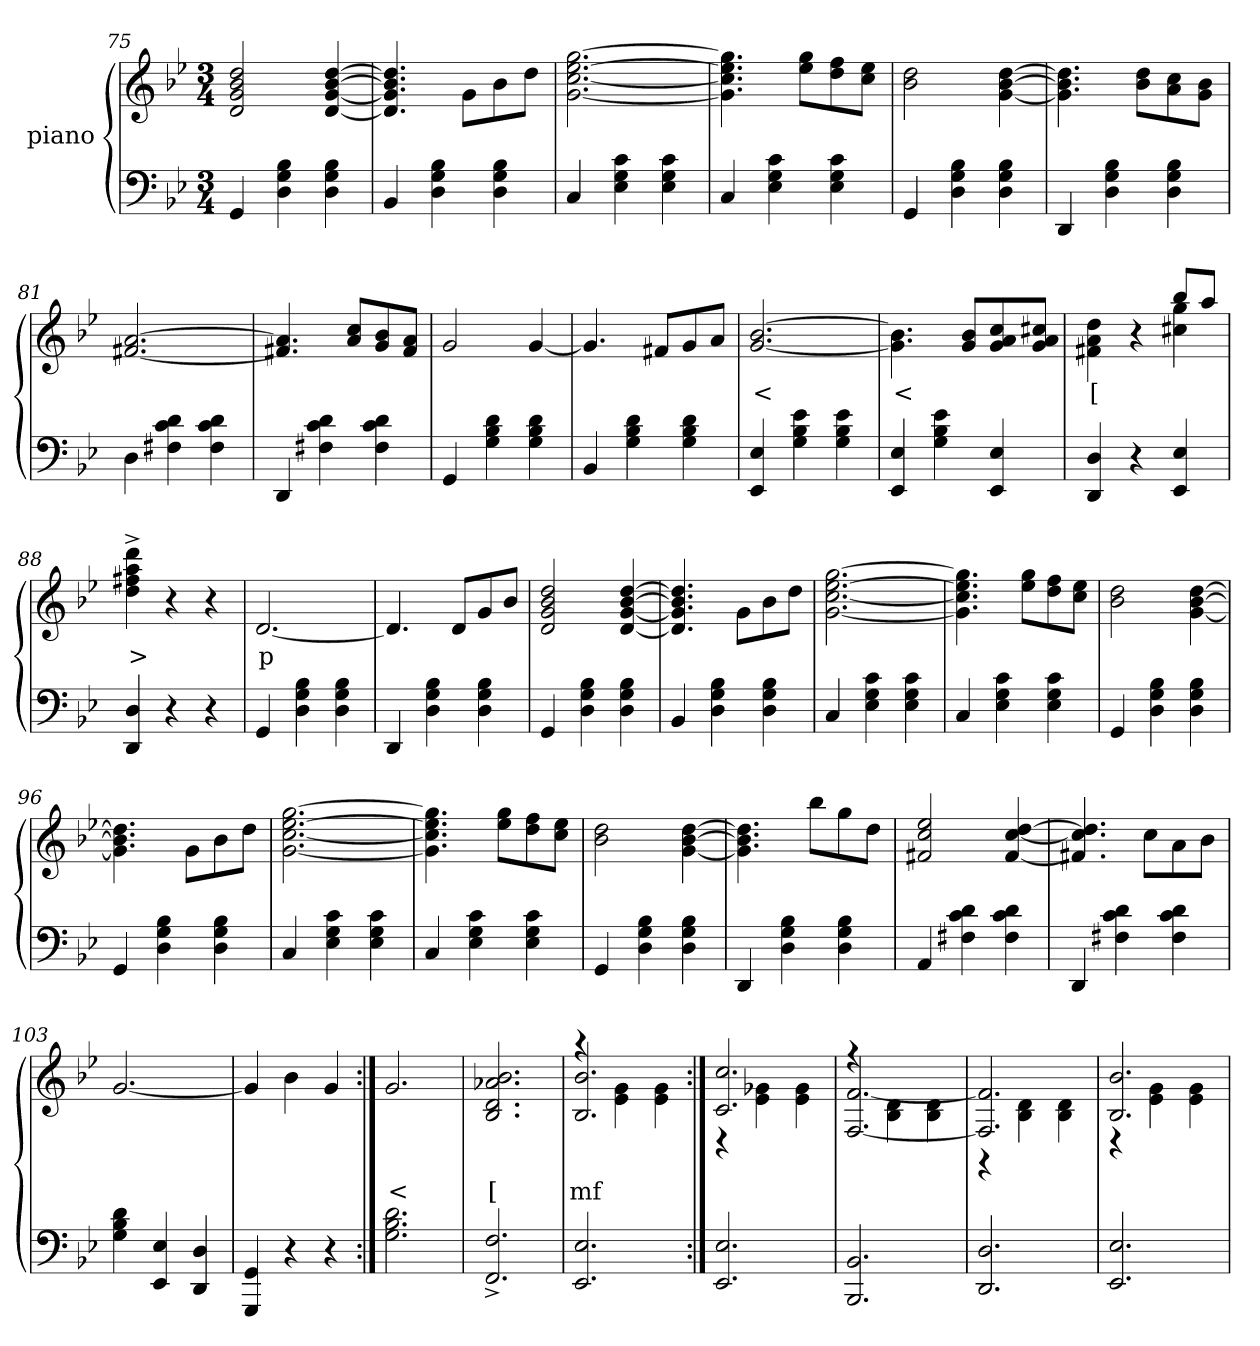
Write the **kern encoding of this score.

**kern	**kern	**text
*part2	*part1	*part1
*staff2	*staff1	*staff1
*	*I"piano	*
*clefF4	*clefG2	*
*k[b-e-]	*k[b-e-]	*
*M3/4	*M3/4	*
=75	=75	=75
4GG	2dd 2b- 2g 2d	.
4B- 4G 4D	.	.
4B- 4G 4D	[4dd [4b- [4g [4d	.
=76	=76	=76
4BB-	4.dd] 4.b-] 4.g] 4.d]	.
4B- 4G 4D	.	.
.	8gL	.
4B- 4G 4D	8b-	.
.	8ddJ	.
=77	=77	=77
4C	[2.gg [2.ee- [2.cc [2.g	.
4c 4G 4E-	.	.
4c 4G 4E-	.	.
=78	=78	=78
4C	4.gg] 4.ee-] 4.cc] 4.g]	.
4c 4G 4E-	.	.
.	8gg 8ee-L	.
4c 4G 4E-	8ff 8dd	.
.	8ee- 8ccJ	.
=79	=79	=79
4GG	2dd 2b-	.
4B- 4G 4D	.	.
4B- 4G 4D	[4dd [4b- [4g	.
=80	=80	=80
4DD	4.dd] 4.b-] 4.g]	.
4B- 4G 4D	.	.
.	8dd 8b-L	.
4B- 4G 4D	8cc 8a	.
.	8b- 8gJ	.
=81	=81	=81
4D	[2.a [2.f#X	.
4d 4c 4F#X	.	.
4d 4c 4F#	.	.
=82	=82	=82
4DD	4.a] 4.f#X]	.
4d 4c 4F#X	.	.
.	8cc 8aL	.
4d 4c 4F#	8b- 8g	.
.	8a 8f#J	.
=83	=83	=83
4GG	2g	.
4d 4B- 4G	.	.
4d 4B- 4G	[4g	.
=84	=84	=84
4BB-	4.g]	.
4d 4B- 4G	.	.
.	8f#XL	.
4d 4B- 4G	8g	.
.	8aJ	.
=85	=85	=85
4E- 4EE-	[2.b- [2.g	<
4e- 4B- 4G	.	.
4e- 4B- 4G	.	.
=86	=86	=86
4E- 4EE-	4.b-\] 4.g]	<
4e- 4B- 4G	.	.
.	8b- 8gL	.
4E- 4EE-	8cc 8a 8g	.
.	8cc#X 8a 8gJ	.
=87	=87	=87
*	*^	*
4D 4DD	2ryy	4dd\ 4a 4f#X	[
4r	.	4r	.
4E- 4EE-	8bb-L	4gg 4cc#X	.
.	8aaJ	.	.
*	*v	*v	*
=88	=88	=88
4D 4DD	4ddd^> 4aa^> 4ff#X^> 4dd^>	>
4r	4r	.
4r	4r	]
=89	=89	=89
4GG	[2.d	p
4B- 4G 4D	.	.
4B- 4G 4D	.	.
=90	=90	=90
4DD	4.d]	.
4B- 4G 4D	.	.
.	8dL	.
4B- 4G 4D	8g	.
.	8b-J	.
=91	=91	=91
4GG	2dd 2b- 2g 2d	.
4B- 4G 4D	.	.
4B- 4G 4D	[4dd [4b- [4g [4d	.
=92	=92	=92
4BB-	4.dd] 4.b-] 4.g] 4.d]	.
4B- 4G 4D	.	.
.	8gL	.
4B- 4G 4D	8b-	.
.	8ddJ	.
=93	=93	=93
4C	[2.gg [2.ee- [2.cc [2.g	.
4c 4G 4E-	.	.
4c 4G 4E-	.	.
=94	=94	=94
4C	4.gg] 4.ee-] 4.cc] 4.g]	.
4c 4G 4E-	.	.
.	8gg 8ee-L	.
4c 4G 4E-	8ff 8dd	.
.	8ee- 8ccJ	.
=95	=95	=95
4GG	2dd 2b-	.
4B- 4G 4D	.	.
4B- 4G 4D	[4dd [4b- [4g	.
=96	=96	=96
4GG	4.dd] 4.b-] 4.g]	.
4B- 4G 4D	.	.
.	8gL	.
4B- 4G 4D	8b-	.
.	8ddJ	.
=97	=97	=97
4C	[2.gg [2.ee- [2.cc [2.g	.
4c 4G 4E-	.	.
4c 4G 4E-	.	.
=98	=98	=98
4C	4.gg] 4.ee-] 4.cc] 4.g]	.
4c 4G 4E-	.	.
.	8gg 8ee-L	.
4c 4G 4E-	8ff 8dd	.
.	8ee- 8ccJ	.
=99	=99	=99
4GG	2dd 2b-	.
4B- 4G 4D	.	.
4B- 4G 4D	[4dd [4b- [4g	.
=100	=100	=100
4DD	4.dd] 4.b-] 4.g]	.
4B- 4G 4D	.	.
.	8bb-L	.
4B- 4G 4D	8gg	.
.	8ddJ	.
=101	=101	=101
4AA	2ee-/ 2cc 2f#X	.
4d 4c 4F#X	.	.
4d 4c 4F#	[4dd [4cc [4f#	.
=102	=102	=102
4DD	4.dd] 4.cc] 4.f#X]	.
4d 4c 4F#X	.	.
.	8ccL	.
4d 4c 4F#	8a	.
.	8b-J	.
=103	=103	=103
4d 4B- 4G	[2.g	.
4E- 4EE-	.	.
4D 4DD	.	.
=104	=104	=104
4GG 4GGG	4g]	.
4r	4b-	.
4r	4g	.
=105:|!	=105:|!	=105:|!
2.d 2.B- 2.G	2.g	<
=106	=106	=106
2.F^> 2.FF^>	2.b- 2.a-X 2.d 2.B-	[
=107	=107	=107
*	*^	*
2.E- 2.EE-	4r	2.b-/ 2.B-	mf
.	4g\ 4e-	.	.
.	4g\ 4e-	.	.
=108:|!	=108:|!	=108:|!	=108:|!
2.E- 2.EE-	2.cc 2.c	4r	.
.	.	4g-X 4e-	.
.	.	4g- 4e-	.
=109	=109	=109	=109
2.BB- 2.BBB-	4r	[2.f/ [2.F	.
.	4d\ 4B-	.	.
.	4d\ 4B-	.	.
=110	=110	=110	=110
2.D 2.DD	2.f] 2.F]	4r	.
.	.	4d 4B-	.
.	.	4d 4B-	.
=111	=111	=111	=111
2.E- 2.EE-	2.b- 2.B-	4r	.
.	.	4g 4e-	.
.	.	4g 4e-	.
*	*v	*v	*
=	=	=
*-	*-	*-
